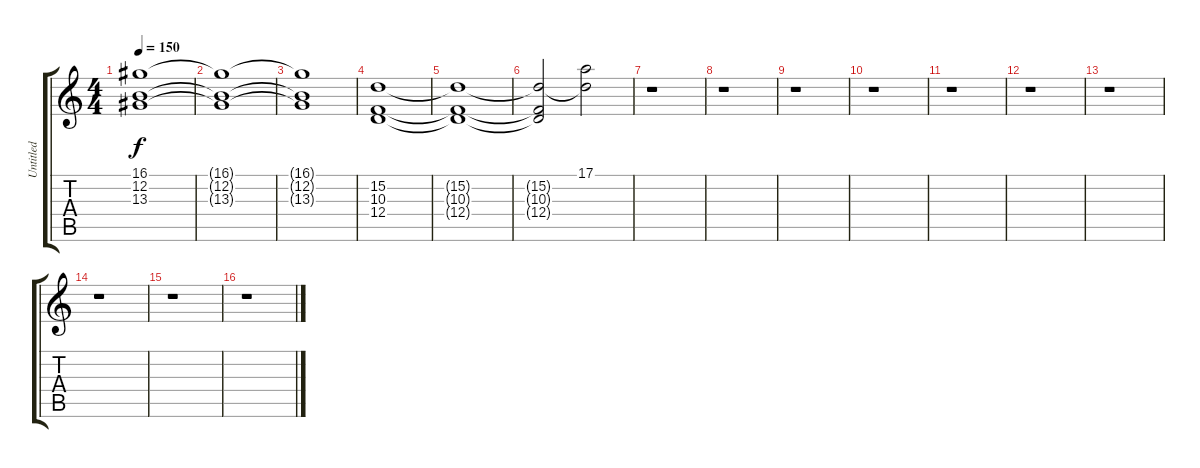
\track ("Untitled" "Untitled") {instrument pad2warm}
\staff {score tabs}
\tuning (E4 B3 G3 D3 A2 E2) {hide}
\ts (4 4)
\tempo 150
\clef g2
\ks c
(16.1 12.2 13.3).1{dy f instrument pad2warm} |
(16.1{t} 12.2{t} 13.3{t}).1 |
(16.1{t} 12.2{t} 13.3{t}).1 |
(15.2 10.3 12.4).1 |
(15.2{t} 10.3{t} 12.4{t}).1 |
(15.2{t} 10.3{t} 12.4{t}).2 (17.1 15.2{t}).2 |
r.1 |
r.1 |
r.1 |
r.1 |
r.1 |
r.1 |
r.1 |
r.1 |
r.1 |
r.1
